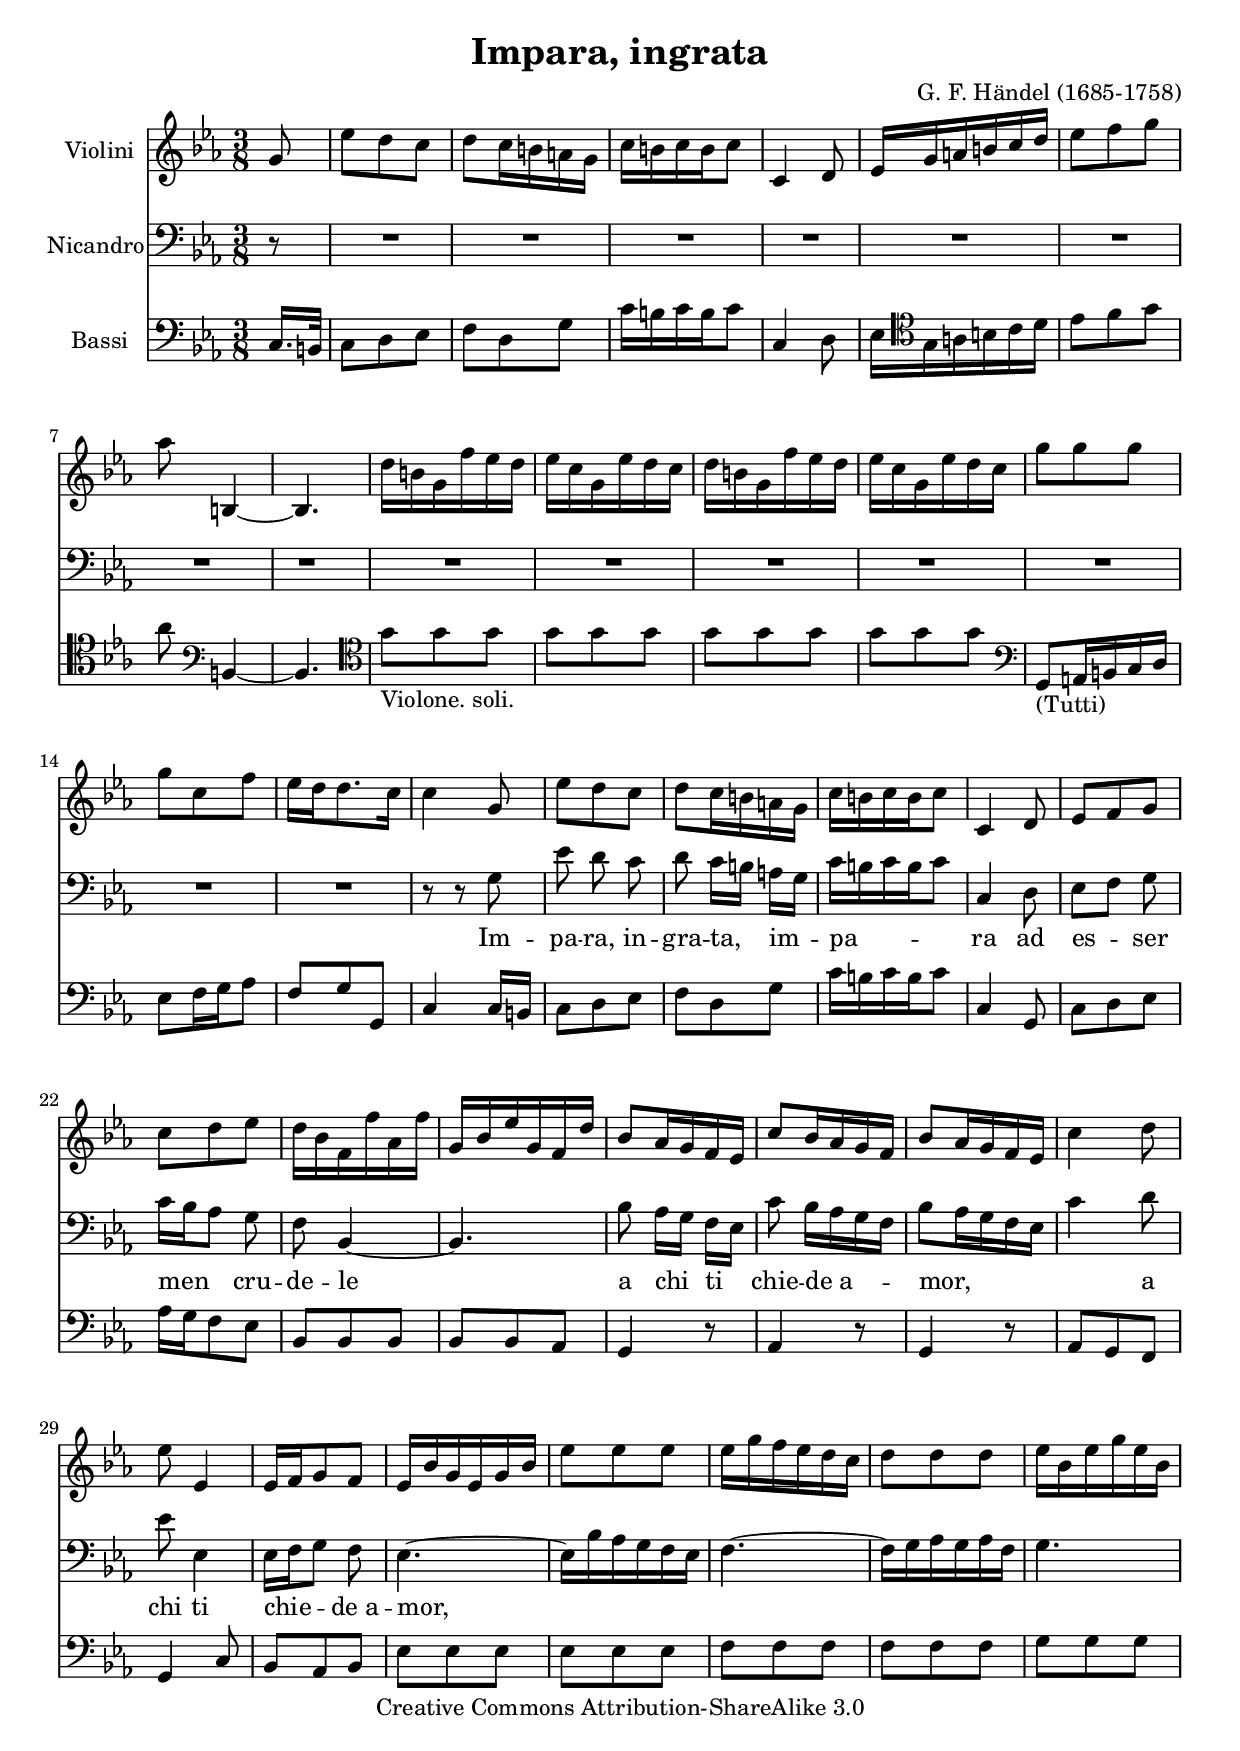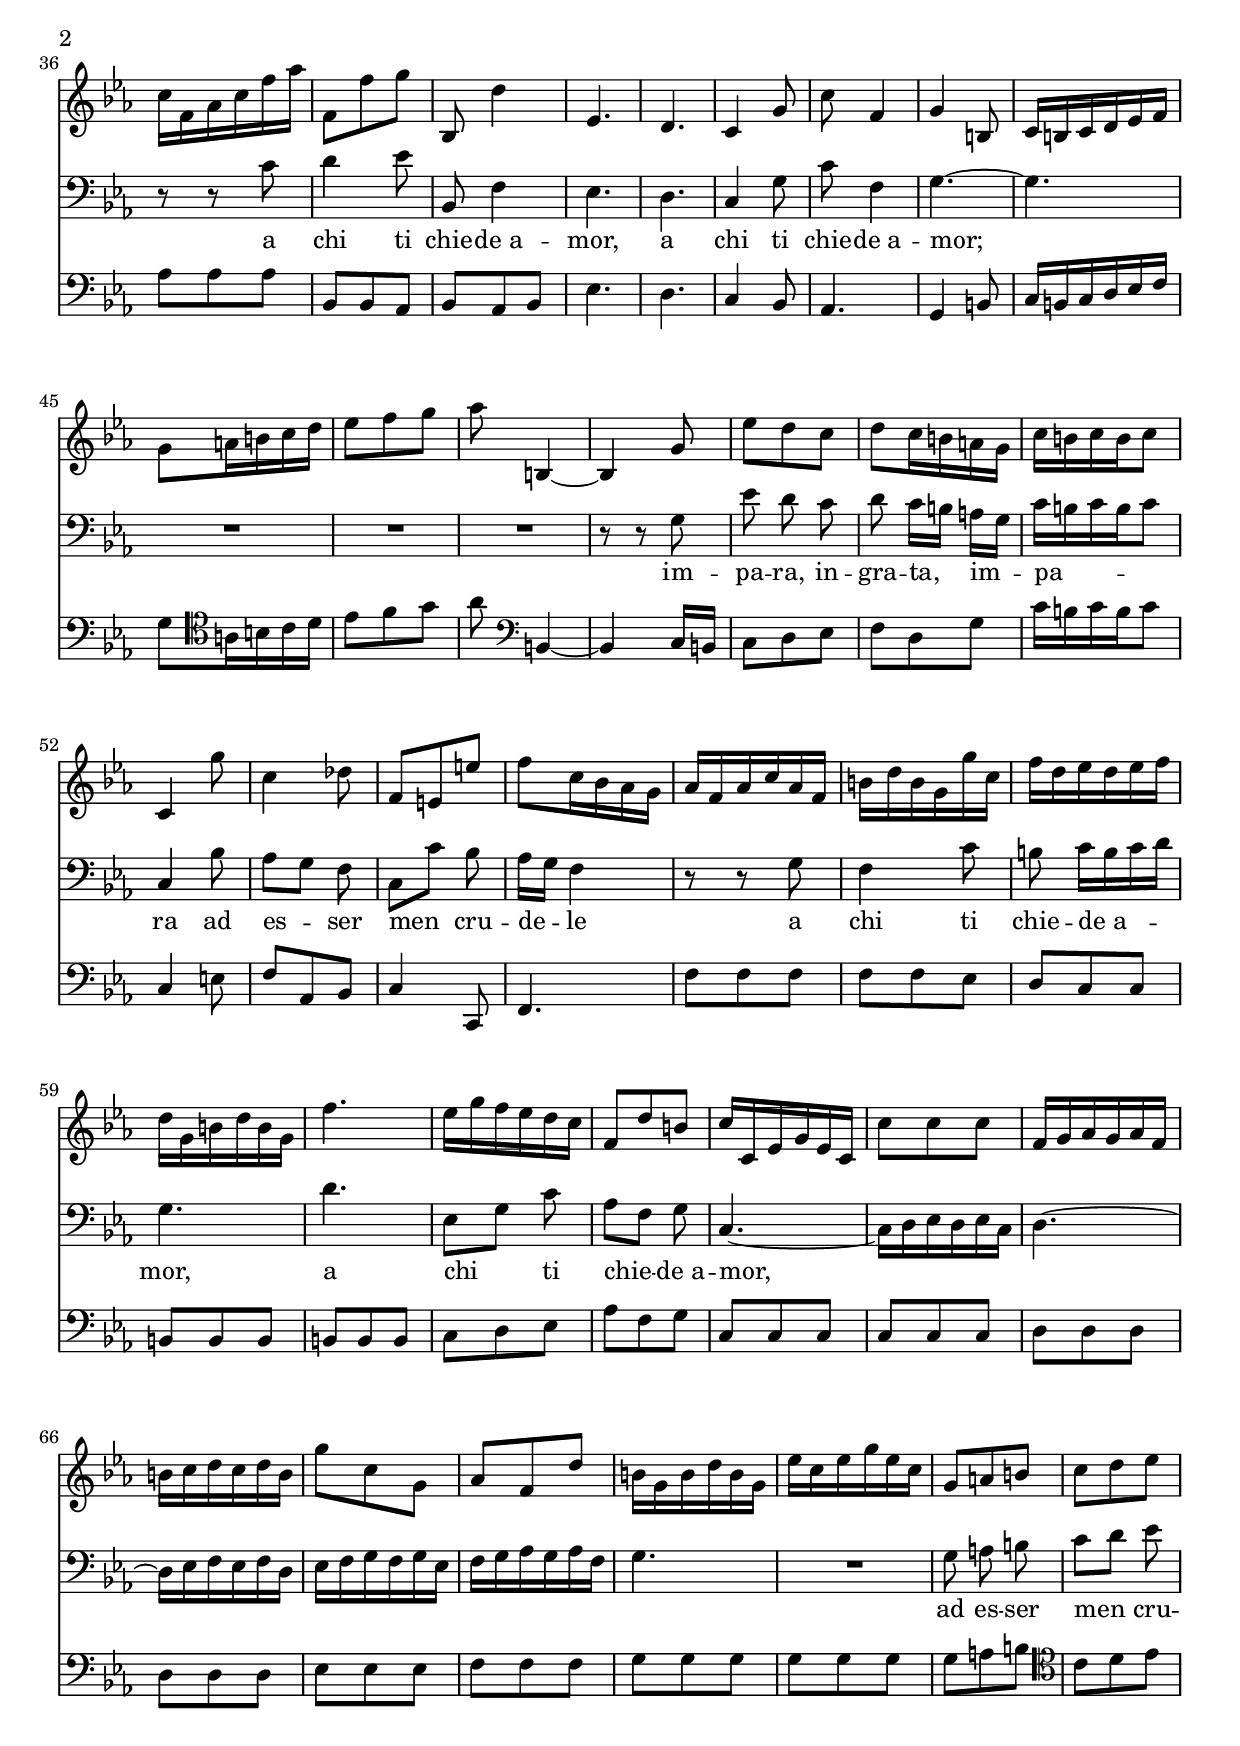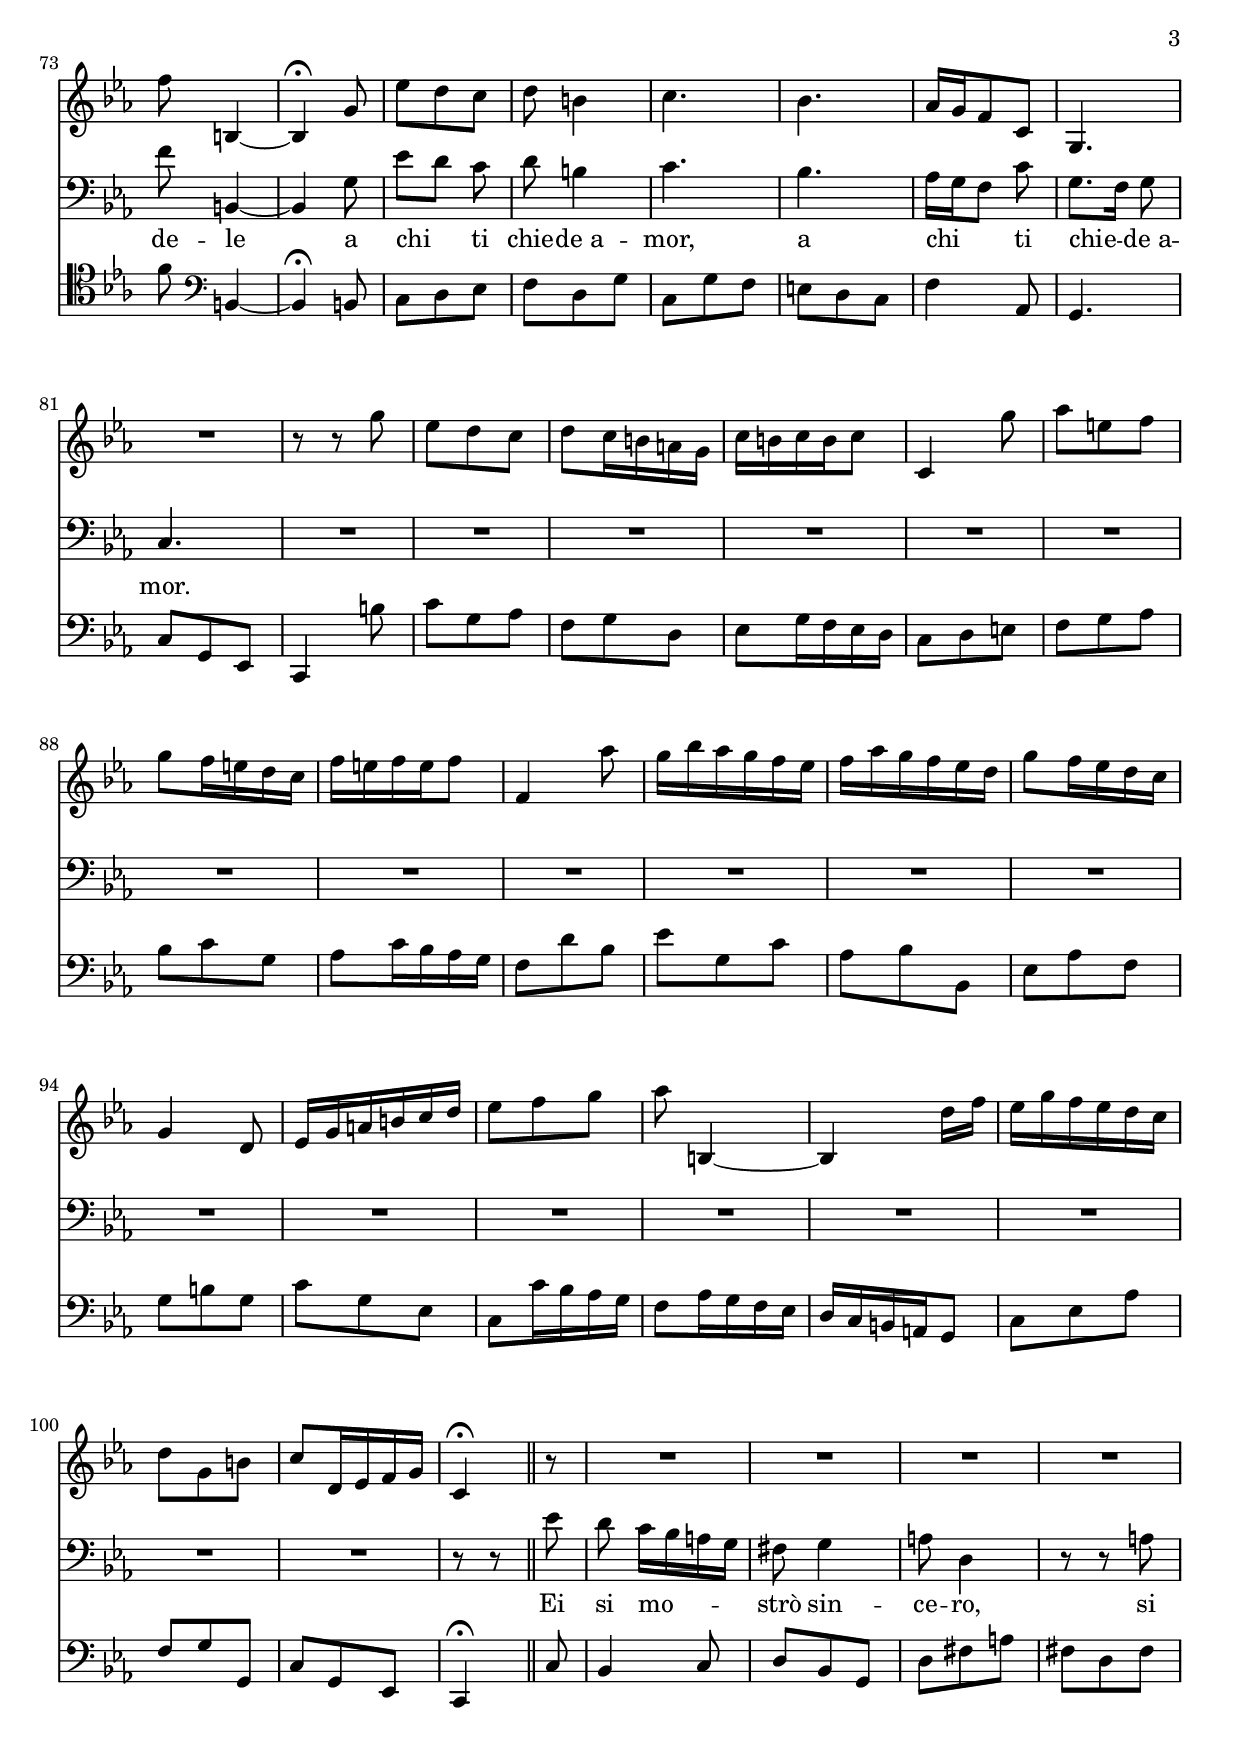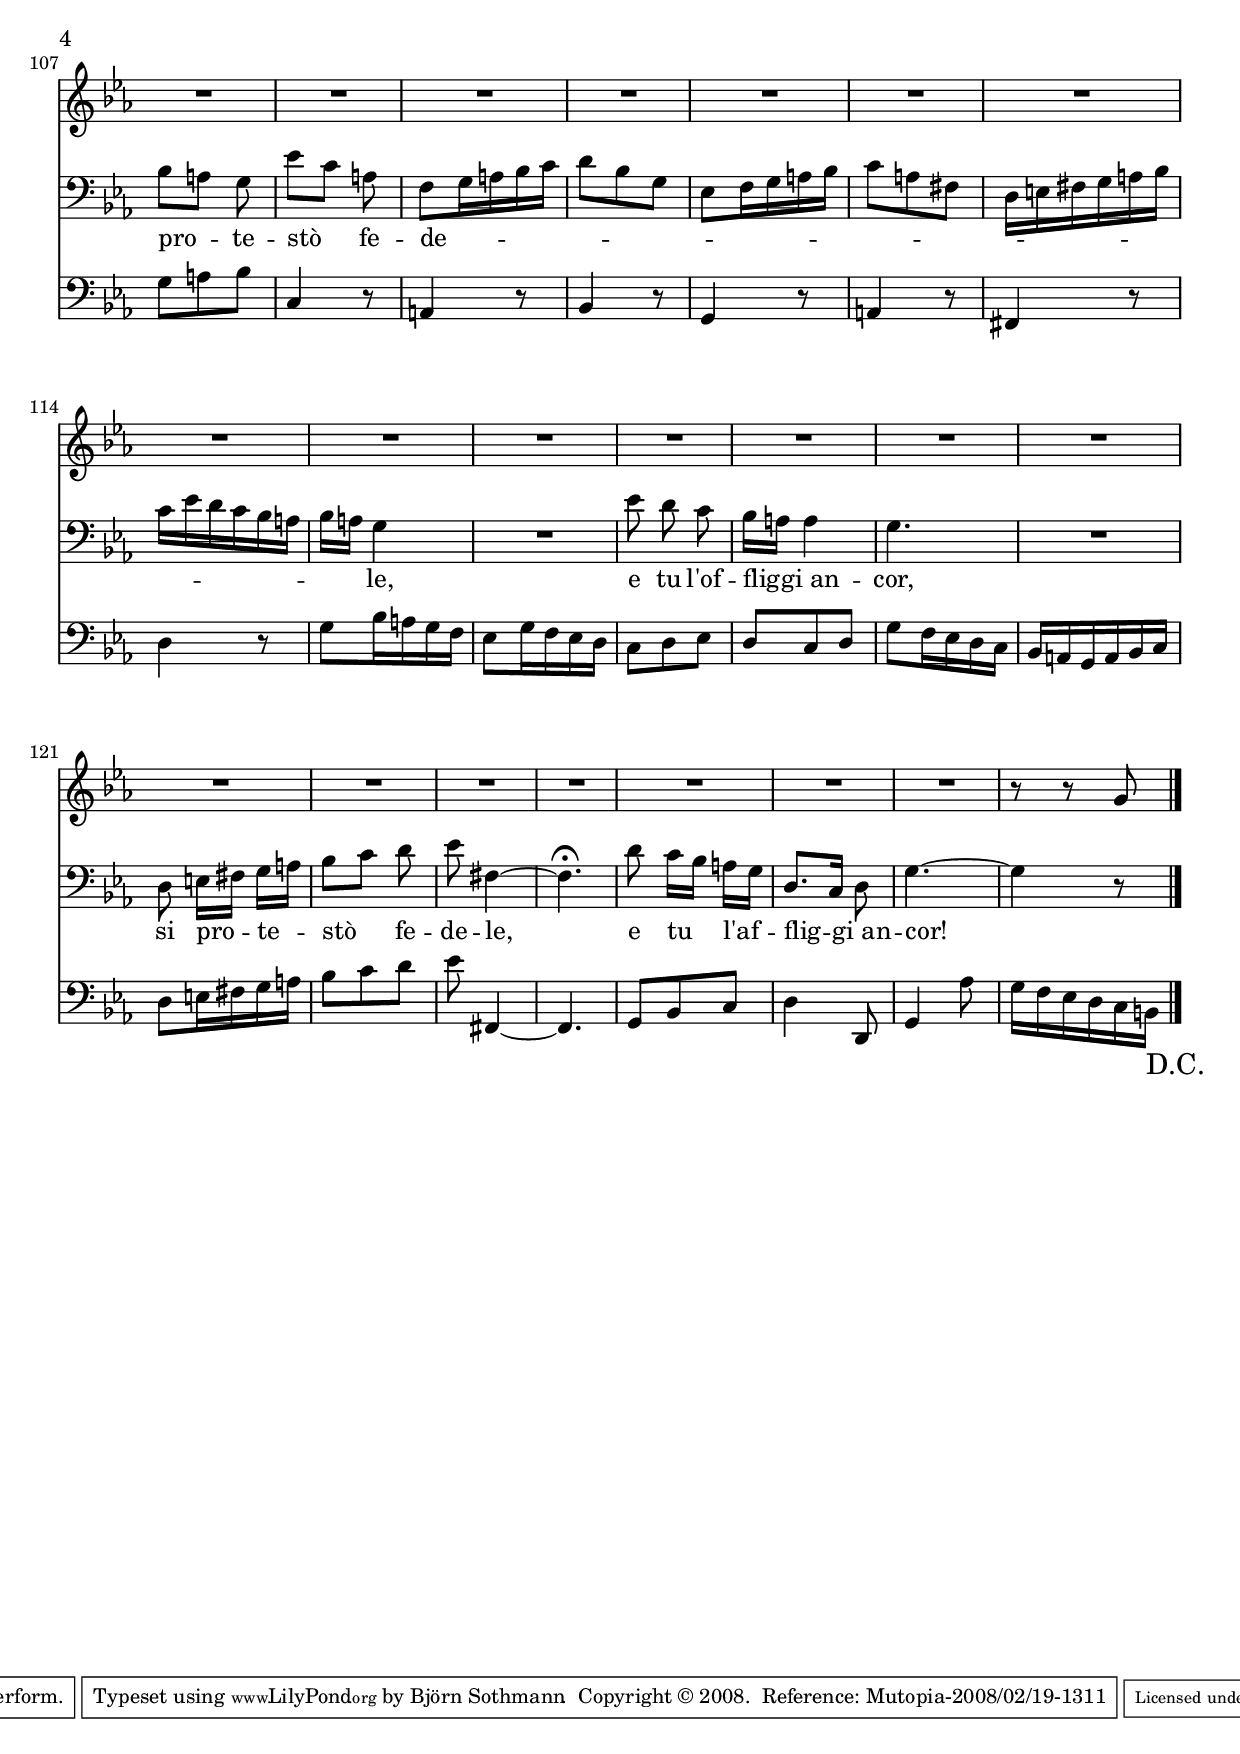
% Created on Sat Jan 26 19:41:37 CET 2008
\version "2.10.33"

\header {
	title = "Impara, ingrata"
	composer = "G. F. Händel (1685-1758)"
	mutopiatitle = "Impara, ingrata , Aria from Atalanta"
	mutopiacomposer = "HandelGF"
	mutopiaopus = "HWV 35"
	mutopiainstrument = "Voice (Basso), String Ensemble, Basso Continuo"
	date = "1736"
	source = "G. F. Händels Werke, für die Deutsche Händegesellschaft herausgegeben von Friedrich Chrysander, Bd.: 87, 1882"
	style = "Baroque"
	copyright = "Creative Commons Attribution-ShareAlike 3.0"
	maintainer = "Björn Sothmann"
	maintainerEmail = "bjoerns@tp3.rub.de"
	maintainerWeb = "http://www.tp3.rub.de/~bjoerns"
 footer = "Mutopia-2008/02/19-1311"
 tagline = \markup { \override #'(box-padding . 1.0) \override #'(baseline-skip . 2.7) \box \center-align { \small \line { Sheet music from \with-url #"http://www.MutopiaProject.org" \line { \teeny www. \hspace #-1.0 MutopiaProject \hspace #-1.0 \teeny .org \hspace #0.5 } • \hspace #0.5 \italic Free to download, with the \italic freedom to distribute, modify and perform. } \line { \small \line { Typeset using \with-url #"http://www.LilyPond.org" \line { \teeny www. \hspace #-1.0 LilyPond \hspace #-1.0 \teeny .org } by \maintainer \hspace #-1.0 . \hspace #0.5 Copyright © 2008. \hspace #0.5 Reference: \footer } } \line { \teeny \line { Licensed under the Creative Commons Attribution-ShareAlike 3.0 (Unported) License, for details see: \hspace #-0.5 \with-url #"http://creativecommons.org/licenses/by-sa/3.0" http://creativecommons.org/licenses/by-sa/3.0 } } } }
}

\include "deutsch.ly"

verse= \lyricmode {
Im -- pa -- ra, in -- gra -- ta, im -- pa -- ra ad es -- ser men cru -- de -- le a chi ti chie -- de_a -- mor, a chi ti chie -- de_a -- mor, a chi ti chie -- de_a -- mor, a chi ti chie -- de_a -- mor; im -- pa -- ra, in -- gra -- ta, im -- pa -- ra ad es -- ser men cru -- de -- le a chi ti chie -- de_a -- mor, a chi ti chie -- de_a -- mor, ad es -- ser men cru -- de -- le a chi ti chie -- de_a -- mor, a chi ti chie -- de_a -- mor.
Ei si mo -- strò sin -- ce -- ro, si pro -- te -- stò fe -- de -- le, e tu l'of -- flig -- gi_an -- cor, si pro -- te -- stò fe -- de -- le, e tu l'af -- flig -- gi_an -- cor!
}
 

staffViolin = \new Staff  {
	\time 3/8
	\override Score.MetronomeMark #'stencil = ##f
	\tempo 4 = 100 
	\set Staff.instrumentName="Violini"
	\set Staff.midiInstrument="violin"
	\key c \minor
	\clef treble
	\relative c'' {
		\partial 8 g8 |
		es' d c |
		d c16 h a g |
		c h c h c8 |
		c,4 d8 |
		es16 g a h c d |
		es8 f g |
		as h,,4~ |
		h4. |
		d'16 h g f' es d |
		es c g es' d c |
		d h g f' es d |
		es c g es' d c |
		g'8 g g |
		g c, f |
		es16 d d8. c16 |
		c4 g8 |
		es' d c |
		d c16 h a g |
		c h c h c8 |
		c,4 d8 |
		es f g c d es |
		d16 b f f' as, f' |
		g, b es g, f d' |
		b8 as16 g f es |
		c'8 b16 as g f |
		b8 as16 g f es |
		c'4 d8 |
		es es,4 |
		es16 f g8 f |
		es16 b' g es g b |
		es8 es es |
		es16 g f es d c |
		d8 d d |
		es16 b es g es b |
		c f, as c f as |
		f,8 f' g |
		b,, d'4 |
		es,4. |
		d |
		c4 g'8 |
		c f,4 |
		g h,8 |
		c16 h c d es f |
		g8 a16 h c d |
		es8 f g |
		as h,,4~ |
		h g'8 |
		es' d c |
		d c16 h a g |
		c h c h c8 |
		c,4 g''8 |
		c,4 des8 |
		f, e e' |
		f c16 b as g |
		as f as c as f |
		h d h g g' c, |
		f d es d es f |
		d g, h d h g |
		f'4. |
		es16 g f es d c |
		f,8 d' h |
		c16 c, es g es c |
		c'8 c c |
		f,16 g as g as f |
		h c d c d h |
		g'8 c, g |
		as f d' |
		h16 g h d h g |
		es' c es g es c |
		g8 a h |
		c d es |
		f h,,4~ |
		h\fermata g'8 |
		es' d c |
		d h4 |
		c4. |
		b |
		as16 g f8 c |
		g4. |
		R4. |
		r8 r g'' |
		es d c |
		d c16 h a g |
		c h c h c8 |
		c,4 g''8 |
		as e f |
		g f16 e d c |
		f e f e f8 |
		f,4 as'8 |
		g16 b as g f es |
		f as g f es d |
		g8 f16 es d c |
		g4 d8 |
		es16 g a h c d |
		es8 f g |
		as8 h,,4~ |
		h d'16 f |
		es g f es d c |
		d8 g, h |
		c d,16 es f g |
		c,4\fermata \bar "||" r8 |
		R4.*25 |
		r8 r g' \override Score.RehearsalMark #'direction = #DOWN \once \override Score.RehearsalMark #'break-visibility =
		#begin-of-line-invisible \mark \markup { "D.C." }|
	\bar "|."
	}

}
staffBass = \new Staff  {
	\set Staff.instrumentName="Nicandro"
	\set Staff.midiInstrument="oboe"
	\key c \minor
	\clef bass
	\relative c' { 	
		\context Voice = "melodyBas" {
			\dynamicUp
			\autoBeamOff
			\partial 8 r8 |
			R4.*15 |
			r8 r g |
			es' d c |
			d c16[ h] a[ g] |
			c[ h c h c8] |
			c,4 d8 |
			es[ f] g |
			c16[ b as8] g |
			f b,4~ |
			b4. |
			b'8 as16[ g] f[ es] |
			c'8 b16[ as g f] |
			b8[\melisma as16 g f es] |
			c'4\melismaEnd d8 |
			es8 es,4 |
			es16[ f g8] f |
			es4.~\melisma |
			es16[b' as g f es] |
			f4.~ |
			f16[ g as g as f] |
			g4.\melismaEnd |
			r8 r c |
			d4 es8 b, f'4 |
			es4. |
			d |
			c4 g'8 |
			c f,4 |
			g4.~ |
			g |
			R4.*3 |
			r8 r g |
			es' d c |
			d c16[ h]a[ g] |
			c[ h c h c8] |
			c,4 b'8 |
			as[ g] f |
			c[ c'] b |
			as16[ g] f4 |
			r8 r g |
			f4 c'8 |
			h c16[ h c d] |
			g,4. |
			d' |
			es,8[ g] c |
			as[ f] g |
			c,4.~\melisma |
			c16[ d es d es c] |
			d4.~ |
			d16[ es f es f d] |
			es[ f g f g es] |
			f[ g as g as f] |
			g4.\melismaEnd |
			R4. |
			g8 a h |
			c[ d] es |
			f h,,4~ |
			h4 g'8 |
			es'[ d] c |
			d h4 |
			c4. |
			b |
			as16[ g f8] c' |
			g8.[ f16] g8 |
			c,4. |
			R4.*20 |
			r8 r \bar "||" es' |
			d c16[ b a g] |
			fis8 g4 |
			a8 d,4 |
			r8 r a' |
			b[ a] g |
			es'[ c] a |
			f[\melisma g16 a b c] |
			d8[ b g] |
			es[ f16 g a b] |
			c8[ a fis] |
			d16[ e fis g a b] |
			c[ es d c b a] |
			b[ a]\melismaEnd g4 |
			R4. |
			es'8 d c |
			b16[ a] a4 |
			g4. |
			R4. |
			d8 e16[ fis] g[ a] |
			b8[ c] d |
			es fis,4~ |
			fis4.\fermata |
			d'8 c16[ b] a[ g] |
			d8.[ c16] d8 |
			g4.~ |
			g4 r8 |
		}

	\bar "|."
	}

}
staffCello = \new Staff  {
	\set Staff.instrumentName="Bassi"
	\set Staff.midiInstrument="harpsichord"
	\key c \minor
	\clef bass
	\relative c {
		\partial 8 c16. h32 |
		c8 d es |
		f d g |
		c16 h c h c8 |
		c,4 d8 |
		es16 \clef tenor g a h c d |
		es8 f g |
		as \clef bass h,,4~ |
		h4. |
		\clef tenor g''8_\markup {Violone. soli.} g g |
		g g g |
		g g g |
		g g g |
		\clef bass g,,_\markup {(Tutti)} a16 h c d |
		es8 f16 g as8 |
		f g g, |
		c4 c16 h |
		c8 d es |
		f d g |
		c16 h c h c8 |
		c,4 g8 |
		c d es |
		as16 g f8 es |
		b b b |
		b b as |
		g4 r8 |
		as4 r8 |
		g4 r8 |
		as8 g f |
		g4 c8 |
		b as b |
		es es es |
		es es es |
		f f f |
		f f f |
		g g g |
		as as as |
		b, b as |
		b as b |
		es4. |
		d |
		c4 b8 |
		as4. |
		g4 h8 |
		c16 h c d es f |
		g8 \clef tenor a16 h c d |
		es8 f g |
		as \clef bass h,,4~ |
		h c16 h |
		c8 d es |
		f d g |
		c16 h c h c8 |
		c,4 e8 |
		f8 as, b |
		c4 c,8 |
		f4. |
		f'8 f f |
		f f es |
		d c c |
		h h h |
		h h h |
		c d es |
		as f g |
		c, c c |
		c c c |
		d d d |
		d d d |
		es es es |
		f f f |
		g g g |
		g g g |
		g a h |
		\clef tenor c d es |
		f \clef bass h,,4~ |
		h\fermata h8 |
		c d es |
		f d g |
		c, g' f |
		e d c |
		f4 as,8 |
		g4. |
		c8 g es |
		c4 h''8 |
		c g as |
		f g d |
		es g16 f es d |
		c8 d e |
		f g as |
		b c g |
		as c16 b as g |
		f8 d' b |
		es g, c |
		as b b, |
		es as f |
		g h g |
		c g es |
		c c'16 b as g |
		f8 as16 g f es |
		d c h a g8 |
		c es as |
		f g g, |
		c g es |
		c4\fermata \bar "||" c'8 |
		b4 c8 |
		d b g |
		d' fis a |
		fis d fis |
		g a b |
		c,4 r8 |
		a4 r8 |
		b4 r8 |
		g4 r8 |
		a4 r8 |
		fis4 r8 |
		d'4 r8 |
		g b16 a g f |
		es8 g16 f es d |
		c8 d es |
		d c d |
		g f16 es d c |
		b a g a b c |
		d8 e16 fis g a |
		b8 c d |
		es fis,,4~ |
		fis4. |
		g8 b c |
		d4 d,8 |
		g4 as'8 |
		g16 f es d c h |
	\bar "|."
	}

}


\score {
	<<
		\staffViolin
		\staffBass
		\context Lyrics = "lmelodyBas" \lyricmode  { \lyricsto "melodyBas" \verse }
		
		\staffCello
	>>
	
	\midi {
	}

	\layout  {
	}
}

\paper {
}

